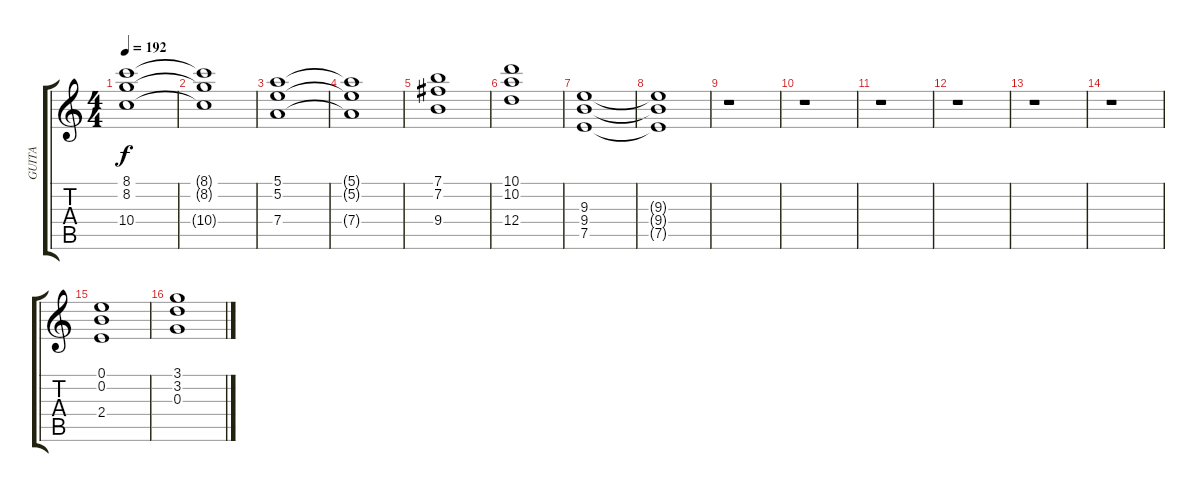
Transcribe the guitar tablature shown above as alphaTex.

\track ("     GUITAR" "     GUITA") {instrument distortionguitar}
\staff {score tabs}
\tuning (E4 B3 G3 D3 A2 E2) {hide}
\ts (4 4)
\tempo 192
\clef g2
\ks c
(8.1 8.2 10.4).1{dy f} |
(8.1{t} 8.2{t} 10.4{t}).1 |
(5.1 5.2 7.4).1 |
(5.1{t} 5.2{t} 7.4{t}).1 |
(7.1 7.2 9.4).1 |
(10.1 10.2 12.4).1 |
(9.3 9.4 7.5).1 |
(9.3{t} 9.4{t} 7.5{t}).1 |
r.1 |
r.1 |
r.1 |
r.1 |
r.1 |
r.1 |
(0.1 0.2 2.4).1 |
(3.1 3.2 0.3).1
